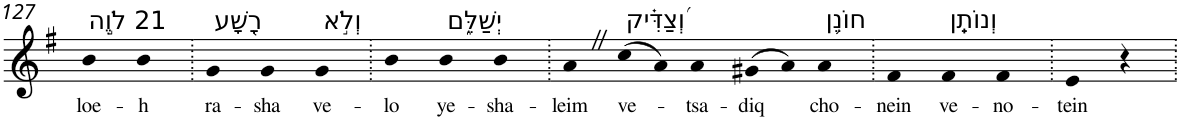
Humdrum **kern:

**kern	**text
*part1	*part1
*staff1	*staff1
*I"Piano	*
*I'Pno	*
!!LO:PB:g=z
*clefG2	*
*k[f#]	*
*G:	*
=127	=127
!LO:TX:a:t=21 לֹוֶ֣ה	!
!	!LO:LY:b
4b	loe-
!	!LO:LY:b
4b	-h
=128.	=128.
!LO:TX:a:t=רָ֭שָׁע	!
!	!LO:LY:b
4g	ra-
!	!LO:LY:b
4g	-sha
!LO:TX:a:t=וְלֹ֣א	!
!	!LO:LY:b
4g	ve-
=129.	=129.
!	!LO:LY:b
4b	-lo
!LO:TX:a:t=יְשַׁלֵּ֑ם	!
!	!LO:LY:b
4b	ye-
!	!LO:LY:b
4b	-sha-
=130.	=130.
!	!LO:LY:b
4aZ	-leim
!LO:TX:a:t=וְ֝צַדִּ֗יק	!
!	!LO:LY:b
(>8cc	ve-
8a)	.
!	!LO:LY:b
4a	-tsa-
!	!LO:LY:b
(>8g#X	-diq
8a)	.
!LO:TX:a:t=חוֹנֵ֥ן	!
!	!LO:LY:b
4a	cho-
=131.	=131.
!	!LO:LY:b
4f#	-nein
!LO:TX:a:t=וְנוֹתֵֽן	!
!	!LO:LY:b
4f#	ve-
!	!LO:LY:b
4f#	-no-
=132.	=132.
!	!LO:LY:b
4e	-tein
4r	.
=.	=.
*-	*-
